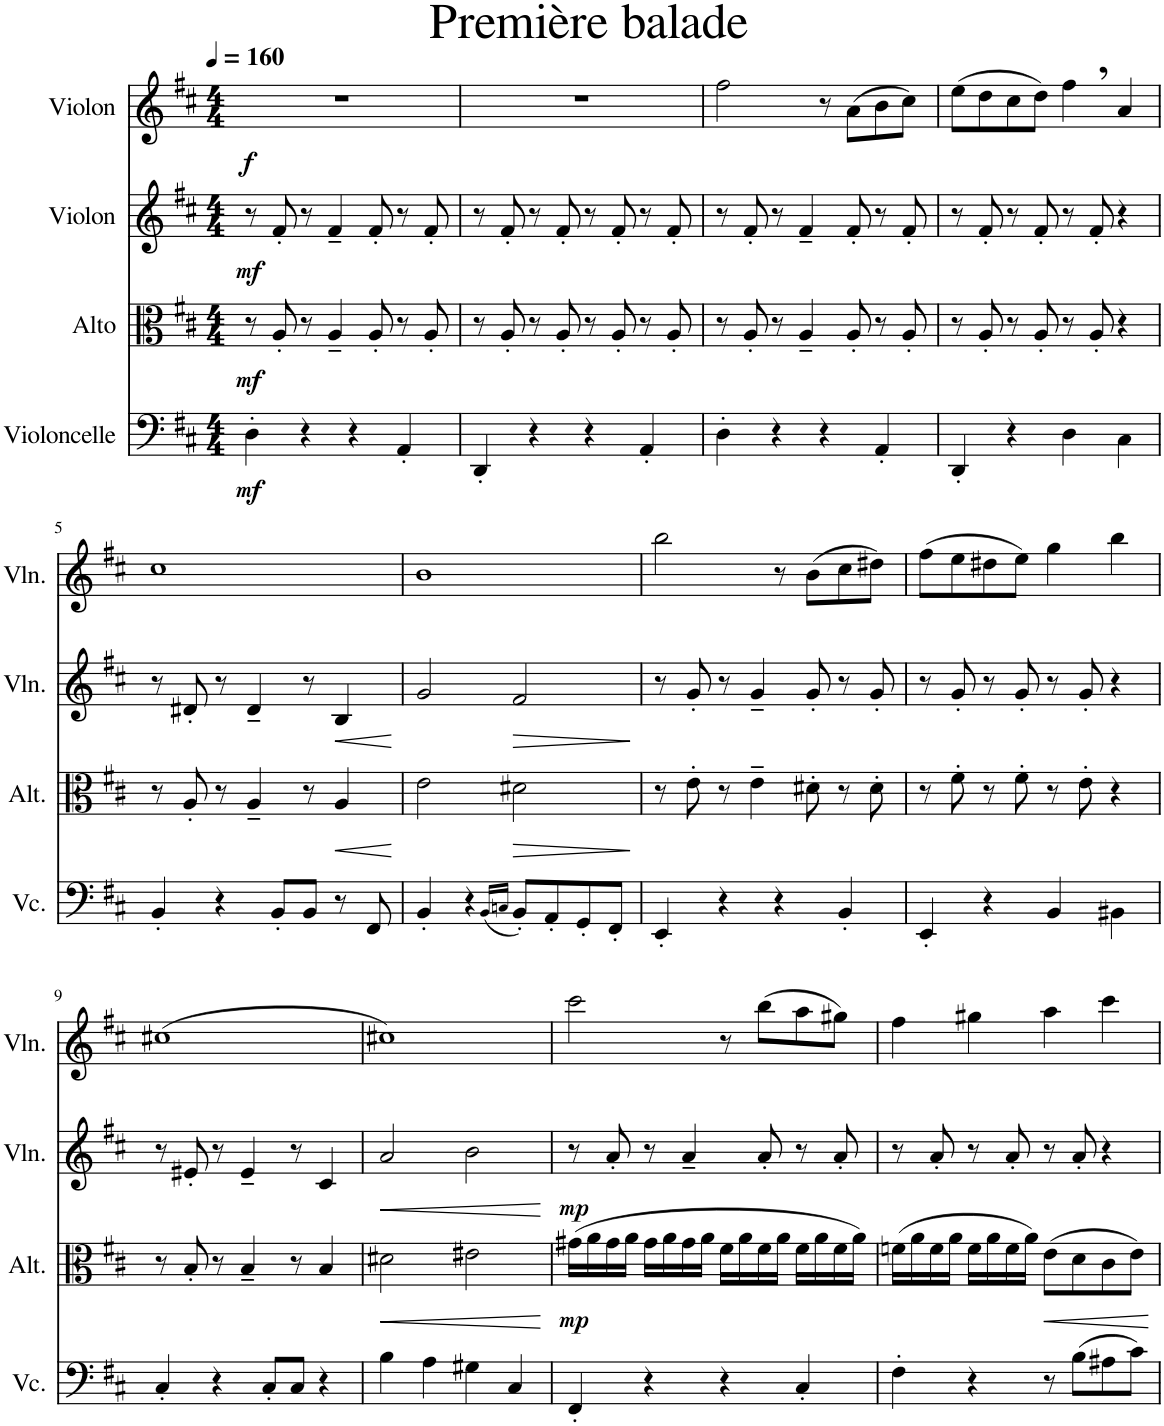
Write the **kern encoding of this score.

**kern	**dynam	**kern	**dynam	**kern	**dynam	**kern	**dynam
*part4	*part4	*part3	*part3	*part2	*part2	*part1	*part1
*staff4	*staff4	*staff3	*staff3	*staff2	*staff2	*staff1	*staff1
*I"Violoncelle	*	*I"Alto	*	*I"Violon	*	*I"Violon	*
*I'Vc.	*	*I'Alt.	*	*I'Vln.	*	*I'Vln.	*
*clefF4	*	*clefC3	*	*clefG2	*	*clefG2	*
*k[f#c#]	*	*k[f#c#]	*	*k[f#c#]	*	*k[f#c#]	*
*M4/4	*	*M4/4	*	*M4/4	*	*M4/4	*
*MM160	*	*MM160	*	*MM160	*	*MM160	*
=1	=1	=1	=1	=1	=1	=1	=1
!	!LO:DY:b	!	!LO:DY:b	!	!LO:DY:b	!	!LO:DY:b
4D'\	mf	8r	mf	8r	mf	1r	f
.	.	8A'/	.	8f#'/	.	.	.
4r	.	8r	.	8r	.	.	.
.	.	4A~/	.	4f#~/	.	.	.
4r	.	.	.	.	.	.	.
.	.	8A'/	.	8f#'/	.	.	.
4AA'/	.	8r	.	8r	.	.	.
.	.	8A'/	.	8f#'/	.	.	.
=2	=2	=2	=2	=2	=2	=2	=2
4DD'/	.	8r	.	8r	.	1r	.
.	.	8A'/	.	8f#'/	.	.	.
4r	.	8r	.	8r	.	.	.
.	.	8A'/	.	8f#'/	.	.	.
4r	.	8r	.	8r	.	.	.
.	.	8A'/	.	8f#'/	.	.	.
4AA'/	.	8r	.	8r	.	.	.
.	.	8A'/	.	8f#'/	.	.	.
=3	=3	=3	=3	=3	=3	=3	=3
4D'\	.	8r	.	8r	.	2ff#\	.
.	.	8A'/	.	8f#'/	.	.	.
4r	.	8r	.	8r	.	.	.
.	.	4A~/	.	4f#~/	.	.	.
4r	.	.	.	.	.	8r	.
.	.	8A'/	.	8f#'/	.	(8a\L	.
4AA'/	.	8r	.	8r	.	8b\	.
.	.	8A'/	.	8f#'/	.	8cc#\J)	.
=4	=4	=4	=4	=4	=4	=4	=4
4DD'/	.	8r	.	8r	.	(8ee\L	.
.	.	8A'/	.	8f#'/	.	8dd\	.
4r	.	8r	.	8r	.	8cc#\	.
.	.	8A'/	.	8f#'/	.	8dd\J)	.
4D\	.	8r	.	8r	.	4ff#,\	.
.	.	8A'/	.	8f#'/	.	.	.
4C#\	.	4r	.	4r	.	4a/	.
!!LO:LB:g=z
=5	=5	=5	=5	=5	=5	=5	=5
4BB'/	.	8r	.	8r	.	1cc#	.
.	.	8A'/	.	8d#X'/	.	.	.
4r	.	8r	.	8r	.	.	.
.	.	4A~/	.	4d#~/	.	.	.
8BB'/L	.	.	.	.	.	.	.
8BB/J	.	8r	.	8r	.	.	.
!	!	!	!LO:HP:b	!	!LO:HP:b	!	!
8r	.	4A/	<	4B/	<	.	.
8FF#/	.	.	.	.	.	.	.
.	.	.	[	.	[	.	.
=6	=6	=6	=6	=6	=6	=6	=6
4BB'/	.	2e\	.	2g/	.	1b	.
4r	.	.	.	.	.	.	.
(16qBB/LL	.	.	.	.	.	.	.
16qCn/JJ	.	.	.	.	.	.	.
!	!	!	!LO:HP:b	!	!LO:HP:b	!	!
8BB'/L)	.	2d#X\	>	2f#/	>	.	.
8AA'/	.	.	.	.	.	.	.
8GG'/	.	.	.	.	.	.	.
8FF#'/J	.	.	.	.	.	.	.
.	.	.	]	.	]	.	.
=7	=7	=7	=7	=7	=7	=7	=7
4EE'/	.	8r	.	8r	.	2bb\	.
.	.	8e'\	.	8g'/	.	.	.
4r	.	8r	.	8r	.	.	.
.	.	4e~\	.	4g~/	.	.	.
4r	.	.	.	.	.	8r	.
.	.	8d#X'\	.	8g'/	.	(8b\L	.
4BB'/	.	8r	.	8r	.	8cc#\	.
.	.	8d#'\	.	8g'/	.	8dd#X\J)	.
=8	=8	=8	=8	=8	=8	=8	=8
4EE'/	.	8r	.	8r	.	(8ff#\L	.
.	.	8f#'\	.	8g'/	.	8ee\	.
4r	.	8r	.	8r	.	8dd#X\	.
.	.	8f#'\	.	8g'/	.	8ee\J)	.
4BB/	.	8r	.	8r	.	4gg\	.
.	.	8e'\	.	8g'/	.	.	.
4BB#X\	.	4r	.	4r	.	4bb\	.
!!LO:LB:g=z
=9	=9	=9	=9	=9	=9	=9	=9
4C#'/	.	8r	.	8r	.	(1cc#X	.
.	.	8B'/	.	8e#X'/	.	.	.
4r	.	8r	.	8r	.	.	.
.	.	4B~/	.	4e#~/	.	.	.
8C#'/L	.	.	.	.	.	.	.
8C#/J	.	8r	.	8r	.	.	.
4r	.	4B/	.	4c#/	.	.	.
=10	=10	=10	=10	=10	=10	=10	=10
!	!	!	!LO:HP:b	!	!LO:HP:b	!	!
4B\	.	2d#X\	<	2a/	<	1cc#X)	.
4A\	.	.	.	.	.	.	.
4G#X\	.	2e#X\	.	2b\	.	.	.
4C#/	.	.	.	.	.	.	.
.	.	.	[	.	[	.	.
=11	=11	=11	=11	=11	=11	=11	=11
!	!	!	!LO:DY:b	!	!LO:DY:b	!	!
4FF#'/	.	(16g#X\LL	mp	8r	mp	2ccc#\	.
.	.	16a\	.	.	.	.	.
.	.	16g#\	.	8a'/	.	.	.
.	.	16a\JJ	.	.	.	.	.
4r	.	16g#\LL	.	8r	.	.	.
.	.	16a\	.	.	.	.	.
.	.	16g#\	.	4a~/	.	.	.
.	.	16a\JJ	.	.	.	.	.
4r	.	16f#\LL	.	.	.	8r	.
.	.	16a\	.	.	.	.	.
.	.	16f#\	.	8a'/	.	(8bb\L	.
.	.	16a\JJ	.	.	.	.	.
4C#'/	.	16f#\LL	.	8r	.	8aa\	.
.	.	16a\	.	.	.	.	.
.	.	16f#\	.	8a'/	.	8gg#X\J)	.
.	.	16a\JJ)	.	.	.	.	.
=12	=12	=12	=12	=12	=12	=12	=12
4F#'\	.	(16fn\LL	.	8r	.	4ff#\	.
.	.	16a\	.	.	.	.	.
.	.	16f\	.	8a'/	.	.	.
.	.	16a\JJ	.	.	.	.	.
4r	.	16f\LL	.	8r	.	4gg#X\	.
.	.	16a\	.	.	.	.	.
.	.	16f\	.	8a'/	.	.	.
.	.	16a\JJ)	.	.	.	.	.
!	!	!	!LO:HP:b	!	!	!	!
8r	.	(8e\L	<	8r	.	4aa\	.
(8B\L	.	8d\	.	8a'/	.	.	.
8A#X\	.	8c#\	.	4r	.	4ccc#\	.
8c#\J)	.	8e\J)	.	.	.	.	.
.	.	.	[	.	.	.	.
=	=	=	=	=	=	=	=
*-	*-	*-	*-	*-	*-	*-	*-
